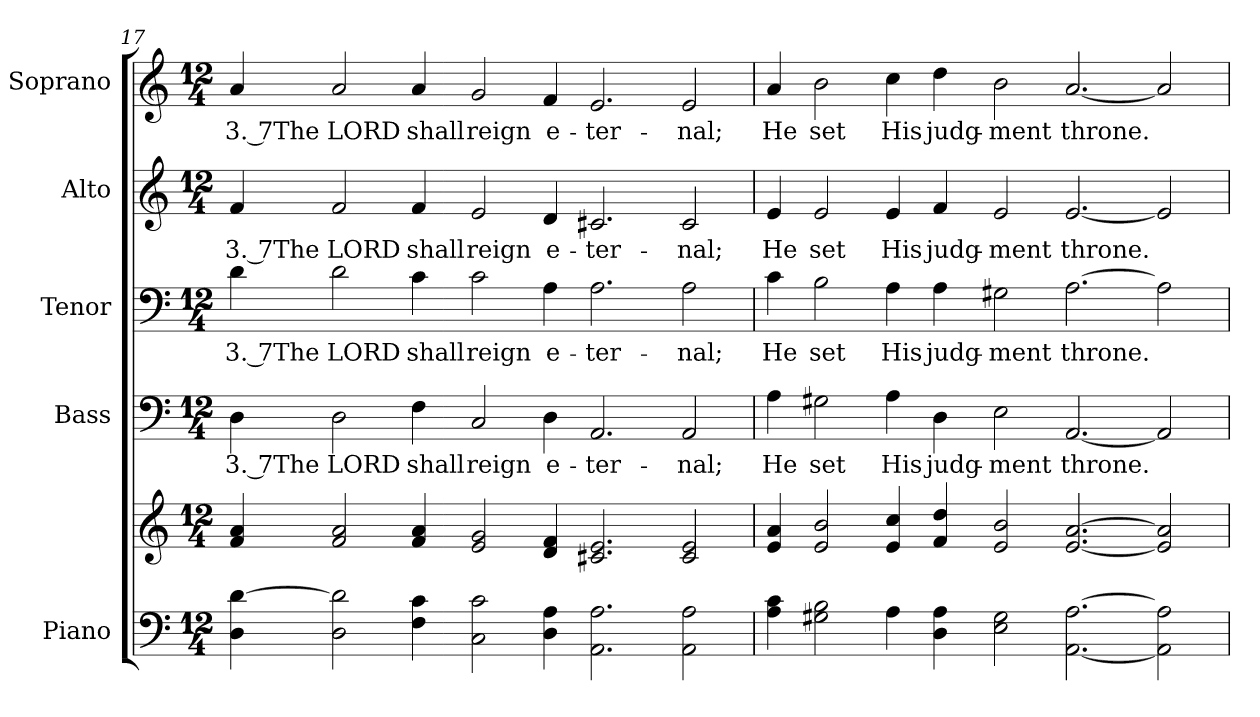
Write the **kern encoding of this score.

**kern	**kern	**kern	**text	**kern	**text	**kern	**text	**kern	**text
*part5	*part5	*part4	*part4	*part3	*part3	*part2	*part2	*part1	*part1
*staff6	*staff5	*staff4	*staff4	*staff3	*staff3	*staff2	*staff2	*staff1	*staff1
*I"Piano	*	*I"Bass	*	*I"Tenor	*	*I"Alto	*	*I"Soprano	*
*I'Pno.	*	*I'B.	*	*I'T.	*	*I'A.	*	*I'S.	*
!!LO:PB:g=z
*clefF4	*clefG2	*clefF4	*	*clefF4	*	*clefG2	*	*clefG2	*
*k[]	*k[]	*k[]	*	*k[]	*	*k[]	*	*k[]	*
*C:	*C:	*C:	*	*C:	*	*C:	*	*C:	*
*M12/4	*M12/4	*M12/4	*	*M12/4	*	*M12/4	*	*M12/4	*
=17	=17	=17	=17	=17	=17	=17	=17	=17	=17
!	!	!	!LO:LY:b:color=#000000	!	!	!	!	!	!
!	!	!	!	!	!LO:LY:b:color=#000000	!	!	!	!
!	!	!	!	!	!	!	!LO:LY:b:color=#000000	!	!
!	!	!	!	!	!	!	!	!	!LO:LY:b:color=#000000
4Di\ [>4di	4fi/ 4ai	4Di\	3. 7The	4di\	3. 7The	4fi/	3. 7The	4ai/	3. 7The
!	!	!	!LO:LY:b:color=#000000	!	!	!	!	!	!
!	!	!	!	!	!LO:LY:b:color=#000000	!	!	!	!
!	!	!	!	!	!	!	!LO:LY:b:color=#000000	!	!
!	!	!	!	!	!	!	!	!	!LO:LY:b:color=#000000
2Di\ 2di]	2fi/ 2ai	2Di\	LORD	2di\	LORD	2fi/	LORD	2ai/	LORD
!	!	!	!LO:LY:b:color=#000000	!	!	!	!	!	!
!	!	!	!	!	!LO:LY:b:color=#000000	!	!	!	!
!	!	!	!	!	!	!	!LO:LY:b:color=#000000	!	!
!	!	!	!	!	!	!	!	!	!LO:LY:b:color=#000000
4Fi\ 4ci	4fi/ 4ai	4Fi\	shall	4ci\	shall	4fi/	shall	4ai/	shall
!	!	!	!LO:LY:b:color=#000000	!	!	!	!	!	!
!	!	!	!	!	!LO:LY:b:color=#000000	!	!	!	!
!	!	!	!	!	!	!	!LO:LY:b:color=#000000	!	!
!	!	!	!	!	!	!	!	!	!LO:LY:b:color=#000000
2Ci\ 2ci	2ei/ 2gi	2Ci/	reign	2ci\	reign	2ei/	reign	2gi/	reign
!	!	!	!LO:LY:b:color=#000000	!	!	!	!	!	!
!	!	!	!	!	!LO:LY:b:color=#000000	!	!	!	!
!	!	!	!	!	!	!	!LO:LY:b:color=#000000	!	!
!	!	!	!	!	!	!	!	!	!LO:LY:b:color=#000000
4Di\ 4Ai	4di/ 4fi	4Di\	e-	4Ai\	e-	4di/	e-	4fi/	e-
!	!	!	!LO:LY:b:color=#000000	!	!	!	!	!	!
!	!	!	!	!	!LO:LY:b:color=#000000	!	!	!	!
!	!	!	!	!	!	!	!LO:LY:b:color=#000000	!	!
!	!	!	!	!	!	!	!	!	!LO:LY:b:color=#000000
2.AAi\ 2.Ai	2.c#Xi/ 2.ei	2.AAi/	-ter-	2.Ai\	-ter-	2.c#Xi/	-ter-	2.ei/	-ter-
!	!	!	!LO:LY:b:color=#000000	!	!	!	!	!	!
!	!	!	!	!	!LO:LY:b:color=#000000	!	!	!	!
!	!	!	!	!	!	!	!LO:LY:b:color=#000000	!	!
!	!	!	!	!	!	!	!	!	!LO:LY:b:color=#000000
2AAi\ 2Ai	2c#i/ 2ei	2AAi/	-nal;	2Ai\	-nal;	2c#i/	-nal;	2ei/	-nal;
=18	=18	=18	=18	=18	=18	=18	=18	=18	=18
!	!	!	!LO:LY:b:color=#000000	!	!	!	!	!	!
!	!	!	!	!	!LO:LY:b:color=#000000	!	!	!	!
!	!	!	!	!	!	!	!LO:LY:b:color=#000000	!	!
!	!	!	!	!	!	!	!	!	!LO:LY:b:color=#000000
4Ai\ 4ci	4ei/ 4ai	4Ai\	He	4ci\	He	4ei/	He	4ai/	He
!	!	!	!LO:LY:b:color=#000000	!	!	!	!	!	!
!	!	!	!	!	!LO:LY:b:color=#000000	!	!	!	!
!	!	!	!	!	!	!	!LO:LY:b:color=#000000	!	!
!	!	!	!	!	!	!	!	!	!LO:LY:b:color=#000000
2G#Xi\ 2Bi	2ei/ 2bi	2G#Xi\	set	2Bi\	set	2ei/	set	2bi\	set
!	!	!	!LO:LY:b:color=#000000	!	!	!	!	!	!
!	!	!	!	!	!LO:LY:b:color=#000000	!	!	!	!
!	!	!	!	!	!	!	!LO:LY:b:color=#000000	!	!
!	!	!	!	!	!	!	!	!	!LO:LY:b:color=#000000
4Ai\	4ei/ 4cci	4Ai\	His	4Ai\	His	4ei/	His	4cci\	His
!	!	!	!LO:LY:b:color=#000000	!	!	!	!	!	!
!	!	!	!	!	!LO:LY:b:color=#000000	!	!	!	!
!	!	!	!	!	!	!	!LO:LY:b:color=#000000	!	!
!	!	!	!	!	!	!	!	!	!LO:LY:b:color=#000000
4Di\ 4Ai	4fi/ 4ddi	4Di\	judg-	4Ai\	judg-	4fi/	judg-	4ddi\	judg-
!	!	!	!LO:LY:b:color=#000000	!	!	!	!	!	!
!	!	!	!	!	!LO:LY:b:color=#000000	!	!	!	!
!	!	!	!	!	!	!	!LO:LY:b:color=#000000	!	!
!	!	!	!	!	!	!	!	!	!LO:LY:b:color=#000000
2Ei\ 2G#i	2ei/ 2bi	2Ei\	-ment	2G#Xi\	-ment	2ei/	-ment	2bi\	-ment
!	!	!	!LO:LY:b:color=#000000	!	!	!	!	!	!
!	!	!	!	!	!LO:LY:b:color=#000000	!	!	!	!
!	!	!	!	!	!	!	!LO:LY:b:color=#000000	!	!
!	!	!	!	!	!	!	!	!	!LO:LY:b:color=#000000
[<2.AAi\ [>2.Ai	[<2.ei/ [>2.ai	[<2.AAi/	throne.	[>2.Ai\	throne.	[<2.ei/	throne.	[<2.ai/	throne.
2AAi\] 2Ai]	2ei/] 2ai]	2AAi/]	.	2Ai\]	.	2ei/]	.	2ai/]	.
=	=	=	=	=	=	=	=	=	=
*-	*-	*-	*-	*-	*-	*-	*-	*-	*-
